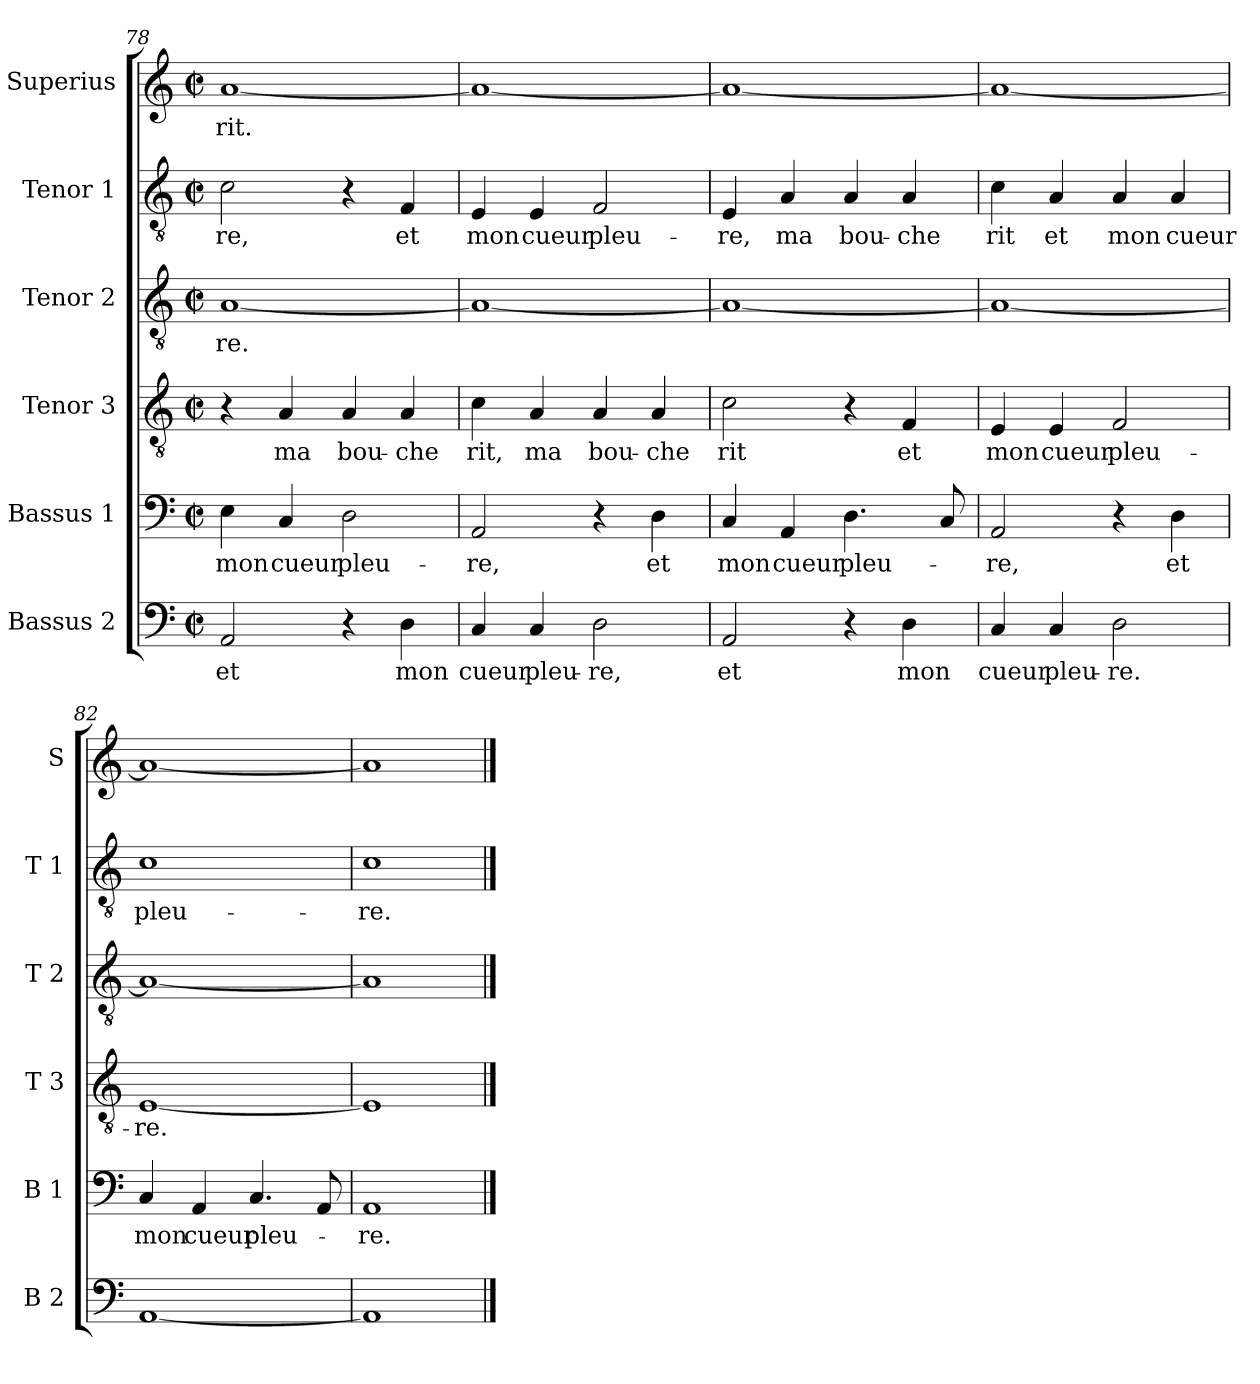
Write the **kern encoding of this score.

**kern	**text	**kern	**text	**kern	**text	**kern	**text	**kern	**text	**kern	**text
*part6	*part6	*part5	*part5	*part4	*part4	*part3	*part3	*part2	*part2	*part1	*part1
*staff6	*staff6	*staff5	*staff5	*staff4	*staff4	*staff3	*staff3	*staff2	*staff2	*staff1	*staff1
*I"Bassus 2	*	*I"Bassus 1	*	*I"Tenor 3	*	*I"Tenor 2	*	*I"Tenor 1	*	*I"Superius	*
*I'B 2	*	*I'B 1	*	*I'T 3	*	*I'T 2	*	*I'T 1	*	*I'S	*
*clefF4	*	*clefF4	*	*clefGv2	*	*clefGv2	*	*clefGv2	*	*clefG2	*
*k[]	*	*k[]	*	*k[]	*	*k[]	*	*k[]	*	*k[]	*
*C:	*	*C:	*	*C:	*	*C:	*	*C:	*	*C:	*
*M2/2	*	*M2/2	*	*M2/2	*	*M2/2	*	*M2/2	*	*M2/2	*
*met(c|)	*	*met(c|)	*	*met(c|)	*	*met(c|)	*	*met(c|)	*	*met(c|)	*
=78	=78	=78	=78	=78	=78	=78	=78	=78	=78	=78	=78
2AA/	et	4E\	mon	4r	.	[1A	-re.	2c\	-re,	[1a	rit.
.	.	4C/	cueur	4A/	ma	.	.	.	.	.	.
4r	.	2D\	pleu-	4A/	bou-	.	.	4r	.	.	.
4D\	mon	.	.	4A/	-che	.	.	4F/	et	.	.
=79	=79	=79	=79	=79	=79	=79	=79	=79	=79	=79	=79
4C/	cueur	2AA/	-re,	4c\	rit,	1A_	.	4E/	mon	1a_	.
4C/	pleu-	.	.	4A/	ma	.	.	4E/	cueur	.	.
2D\	-re,	4r	.	4A/	bou-	.	.	2F/	pleu-	.	.
.	.	4D\	et	4A/	-che	.	.	.	.	.	.
=80	=80	=80	=80	=80	=80	=80	=80	=80	=80	=80	=80
2AA/	et	4C/	mon	2c\	rit	1A_	.	4E/	-re,	1a_	.
.	.	4AA/	cueur	.	.	.	.	4A/	ma	.	.
4r	.	4.D\	pleu-	4r	.	.	.	4A/	bou-	.	.
4D\	mon	.	.	4F/	et	.	.	4A/	-che	.	.
.	.	8C/	.	.	.	.	.	.	.	.	.
=81	=81	=81	=81	=81	=81	=81	=81	=81	=81	=81	=81
4C/	cueur	2AA/	-re,	4E/	mon	1A_	.	4c\	rit	1a_	.
4C/	pleu-	.	.	4E/	cueur	.	.	4A/	et	.	.
2D\	-re.	4r	.	2F/	pleu-	.	.	4A/	mon	.	.
.	.	4D\	et	.	.	.	.	4A/	cueur	.	.
=82	=82	=82	=82	=82	=82	=82	=82	=82	=82	=82	=82
[1AA	.	4C/	mon	[1E	-re.	1A_	.	1c	pleu-	1a_	.
.	.	4AA/	cueur	.	.	.	.	.	.	.	.
.	.	4.C/	pleu-	.	.	.	.	.	.	.	.
.	.	8AA/	.	.	.	.	.	.	.	.	.
=83	=83	=83	=83	=83	=83	=83	=83	=83	=83	=83	=83
1AA]	.	1AA	-re.	1E]	.	1A]	.	1c	-re.	1a]	.
==	==	==	==	==	==	==	==	==	==	==	==
*-	*-	*-	*-	*-	*-	*-	*-	*-	*-	*-	*-
